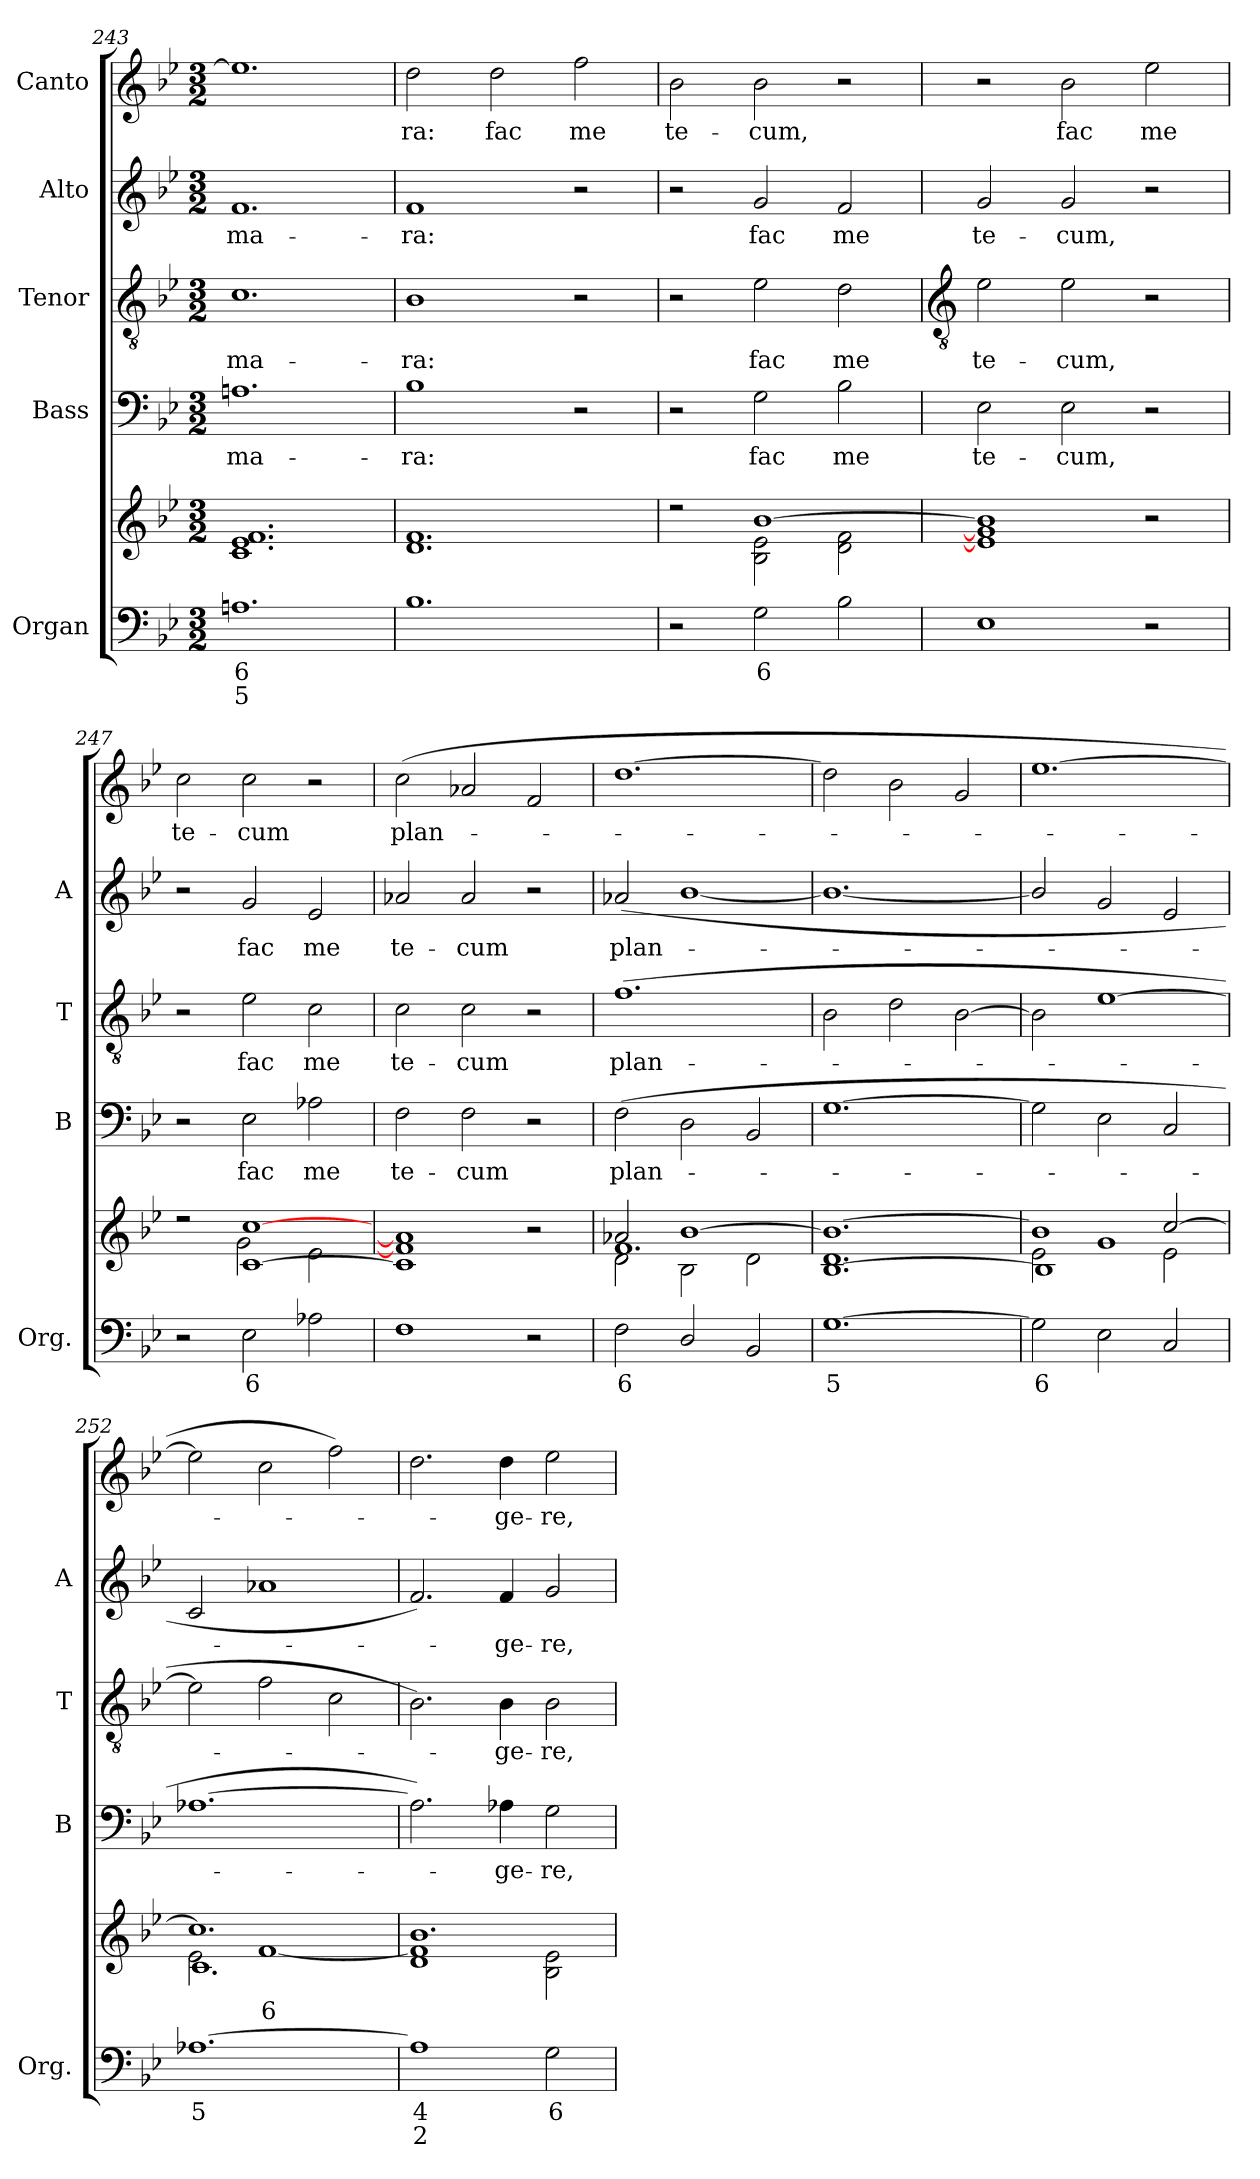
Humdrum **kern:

**kern	**text	**text	**kern	**text	**kern	**text	**kern	**text	**kern	**text	**kern	**text
*part5	*part5	*part5	*part5	*part5	*part4	*part4	*part3	*part3	*part2	*part2	*part1	*part1
*staff6	*staff6	*staff6	*staff5	*staff5	*staff4	*staff4	*staff3	*staff3	*staff2	*staff2	*staff1	*staff1
*I"Organ	*	*	*	*	*I"Bass	*	*I"Tenor	*	*I"Alto	*	*I"Canto	*
*I'Org.	*	*	*	*	*I'B	*	*I'T	*	*I'A	*	*	*
*clefF4	*	*	*clefG2	*	*clefF4	*	*clefGv2	*	*clefG2	*	*clefG2	*
*k[b-e-]	*	*	*k[b-e-]	*	*k[b-e-]	*	*k[b-e-]	*	*k[b-e-]	*	*k[b-e-]	*
*B-:	*	*	*B-:	*	*B-:	*	*B-:	*	*B-:	*	*B-:	*
*M3/2	*	*	*M3/2	*	*M3/2	*	*M3/2	*	*M3/2	*	*M3/2	*
=243	=243	=243	=243	=243	=243	=243	=243	=243	=243	=243	=243	=243
*	*	*	*^	*	*	*	*	*	*	*	*	*
*	*	*	*	*^	*	*	*	*	*	*	*	*	*
!	!LO:LY:b	!LO:LY:b	!	!LO:N:vis=1	!LO:N:vis=1	!	!	!LO:LY:b	!	!LO:LY:b	!	!LO:LY:b	!	!
1.An	6	5	1.c/ 1.e-/ 1.f/	1.ryy	1.ryy	.	1.An	-ma-	1.c	-ma-	1.f	-ma-	1.ee-]	.
=244	=244	=244	=244	=244	=244	=244	=244	=244	=244	=244	=244	=244	=244	=244
!	!	!	!	!LO:N:vis=1	!LO:N:vis=1	!	!	!LO:LY:b	!	!LO:LY:b	!	!LO:LY:b	!	!LO:LY:b
1.B-	.	.	1.d/ 1.f/	1.ryy	1.ryy	.	1B-	-ra:	1B-	-ra:	1f	-ra:	2dd	ra:
!	!	!	!	!	!	!	!	!	!	!	!	!	!	!LO:LY:b
.	.	.	.	.	.	.	.	.	.	.	.	.	2dd	fac
!	!	!	!	!	!	!	!	!	!	!	!	!	!	!LO:LY:b
.	.	.	.	.	.	.	2r	.	2r	.	2r	.	2ff	me
=245	=245	=245	=245	=245	=245	=245	=245	=245	=245	=245	=245	=245	=245	=245
!	!	!	!	!	!LO:N:vis=1	!	!	!	!	!	!	!	!	!LO:LY:b
2r	.	.	2r	2ryy	1.ryy	.	2r	.	2r	.	2r	.	2b-	te-
!	!LO:LY:b	!	!	!	!	!	!	!LO:LY:b	!	!LO:LY:b	!	!LO:LY:b	!	!LO:LY:b
2G	6	.	[1b-/	2B-\ 2e-\	.	.	2G	fac	2e-	fac	2g	fac	2b-	-cum,
!	!	!	!	!	!	!	!	!LO:LY:b	!	!LO:LY:b	!	!LO:LY:b	!	!
2B-	.	.	.	2d\ 2f\	.	.	2B-	me	2d	me	2f	me	2r	.
!!LO:LB:g=z
=246	=246	=246	=246	=246	=246	=246	=246	=246	=246	=246	=246	=246	=246	=246
*	*	*	*	*	*	*	*	*	*clefGv2	*	*	*	*	*
!	!	!	!	!LO:N:vis=1	!LO:N:vis=1	!	!	!LO:LY:b	!	!LO:LY:b	!	!LO:LY:b	!	!
1E-	.	.	1e-/] 1g/] 1b-/]	1.ryy	1.ryy	.	2E-	te-	2e-	te-	2g	te-	2r	.
!	!	!	!	!	!	!	!	!LO:LY:b	!	!LO:LY:b	!	!LO:LY:b	!	!LO:LY:b
.	.	.	.	.	.	.	2E-	-cum,	2e-	-cum,	2g	-cum,	2b-	fac
!	!	!	!	!	!	!	!	!	!	!	!	!	!	!LO:LY:b
2r	.	.	2r	.	.	.	2r	.	2r	.	2r	.	2ee-	me
=247	=247	=247	=247	=247	=247	=247	=247	=247	=247	=247	=247	=247	=247	=247
!	!	!	!	!	!LO:N:vis=1	!	!	!	!	!	!	!	!	!LO:LY:b
2r	.	.	2r	2ryy	1.ryy	.	2r	.	2r	.	2r	.	2cc	te-
!	!LO:LY:b	!	!	!	!	!	!	!LO:LY:b	!	!LO:LY:b	!	!LO:LY:b	!	!LO:LY:b
2E-	6	.	[1c/ [1cc/	2g\	.	.	2E-	fac	2e-	fac	2g	fac	2cc	-cum
!	!	!	!	!	!	!	!	!LO:LY:b	!	!LO:LY:b	!	!LO:LY:b	!	!
2A-X	.	.	.	2e-\	.	.	2A-X	me	2c	me	2e-	me	2r	.
=248	=248	=248	=248	=248	=248	=248	=248	=248	=248	=248	=248	=248	=248	=248
!	!	!	!	!LO:N:vis=1	!LO:N:vis=1	!	!	!LO:LY:b	!	!LO:LY:b	!	!LO:LY:b	!	!LO:LY:b
1F	.	.	1c/] 1f/] 1a-/]	1.ryy	1.ryy	.	2F	te-	2c	te-	2a-X	te-	(>2cc	plan-
!	!	!	!	!	!	!	!	!LO:LY:b	!	!LO:LY:b	!	!LO:LY:b	!	!
.	.	.	.	.	.	.	2F	-cum	2c	-cum	2a-	-cum	2a-X	.
2r	.	.	2r	.	.	.	2r	.	2r	.	2r	.	2f	.
=249	=249	=249	=249	=249	=249	=249	=249	=249	=249	=249	=249	=249	=249	=249
!	!LO:LY:b	!	!	!	!	!	!	!LO:LY:b	!	!LO:LY:b	!	!LO:LY:b	!	!
2F	6	.	2a-X/	1.f\	2d\	.	(>2F	plan-	(>1.f	plan-	(<2a-X	plan-	[1.dd	.
2D/	.	.	[1b-/	.	2B-\	.	2D\	.	.	.	[1b-/	.	.	.
2BB-	.	.	.	.	2d\	.	2BB-	.	.	.	.	.	.	.
=250	=250	=250	=250	=250	=250	=250	=250	=250	=250	=250	=250	=250	=250	=250
!	!LO:LY:b	!	!	!	!	!	!	!	!	!	!	!	!	!
[1.G	5	.	1.b-/_	1.d\	[1.B-\	.	[1.G	.	2B-	.	1.b-/_	.	2dd]	.
.	.	.	.	.	.	.	.	.	2d	.	.	.	2b-	.
.	.	.	.	.	.	.	.	.	[2B-	.	.	.	2g	.
=251	=251	=251	=251	=251	=251	=251	=251	=251	=251	=251	=251	=251	=251	=251
!	!LO:LY:b	!	!	!	!	!	!	!	!	!	!	!	!	!
2G]	6	.	1b-/]	2e-\	1B-\]	.	2G]	.	2B-]	.	2b-/]	.	[1.ee-	.
2E-	.	.	.	1g\	.	.	2E-	.	[1e-	.	2g	.	.	.
2C	.	.	[2cc/	.	2e-\	.	2C	.	.	.	2e-	.	.	.
=252	=252	=252	=252	=252	=252	=252	=252	=252	=252	=252	=252	=252	=252	=252
!	!LO:LY:b	!	!	!	!	!	!	!	!	!	!	!	!	!
[1.A-X	5	.	1.cc/]	2e-\	1.c\	.	[1.A-X	.	2e-]	.	2c	.	2ee-]	.
!	!	!	!	!	!	!LO:LY:b	!	!	!	!	!	!	!	!
.	.	.	.	[1f\	.	6	.	.	2f	.	1a-X	.	2cc	.
.	.	.	.	.	.	.	.	.	2c	.	.	.	2ff)	.
=253	=253	=253	=253	=253	=253	=253	=253	=253	=253	=253	=253	=253	=253	=253
!	!LO:LY:b	!LO:LY:b	!	!	!	!	!	!	!	!	!	!	!	!
1A-]	4	2	1.b-/	1f\]	1d\	.	2.A-])	.	2.B-)	.	2.f)	.	2.dd	.
!	!	!	!	!	!	!	!	!LO:LY:b	!	!LO:LY:b	!	!LO:LY:b	!	!LO:LY:b
.	.	.	.	.	.	.	4A-	ge-	4B-	ge-	4f	ge-	4dd	ge-
!	!LO:LY:b	!	!	!	!	!	!	!LO:LY:b	!	!LO:LY:b	!	!LO:LY:b	!	!LO:LY:b
2G	6	.	.	2B-\ 2e-\	2ryy	.	2G	-re,	2B-	-re,	2g	-re,	2ee-	-re,
*	*	*	*v	*v	*v	*	*	*	*	*	*	*	*	*
=	=	=	=	=	=	=	=	=	=	=	=	=
*-	*-	*-	*-	*-	*-	*-	*-	*-	*-	*-	*-	*-
